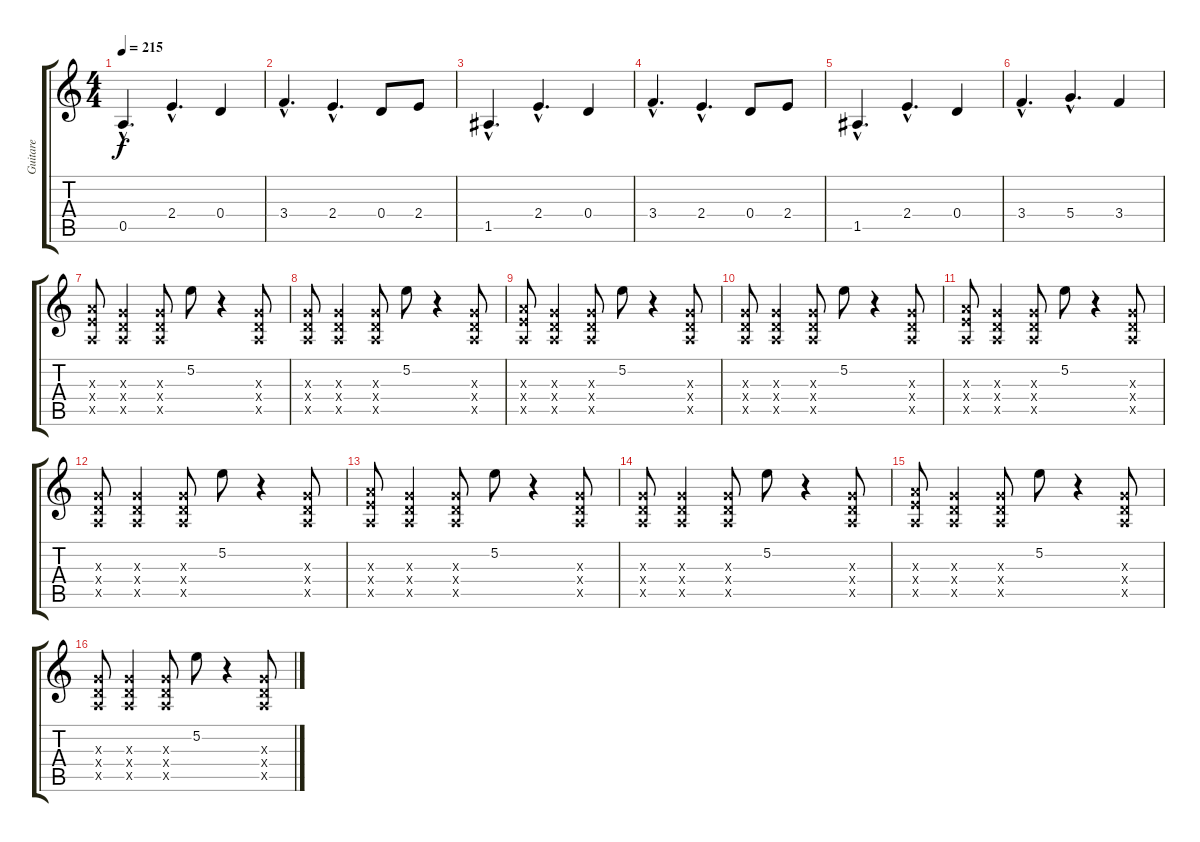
\track ("Guitare" "Guitare") {instrument distortionguitar}
\staff {score tabs}
\tuning (E4 B3 G3 D3 A2 E2) {hide}
\ts (4 4)
\tempo 215
\clef g2
\ks c
0.5{hac}.4{d dy f} 2.4{hac}.4{d} 0.4.4 |
3.4{hac}.4{d} 2.4{hac}.4{d} 0.4.8 2.4.8 |
1.5{hac}.4{d} 2.4{hac}.4{d} 0.4.4 |
3.4{hac}.4{d} 2.4{hac}.4{d} 0.4.8 2.4.8 |
1.5{hac}.4{d} 2.4{hac}.4{d} 0.4.4 |
3.4{hac}.4{d} 5.4{hac}.4{d} 3.4.4 |
(2.3{x} 2.4{x} 0.5{x}).8 (0.3{x} 0.4{x} 0.5{x}).4 (0.3{x} 0.4{x} 0.5{x}).8 5.2.8 r.4 (0.3{x} 0.4{x} 0.5{x}).8 |
(0.3{x} 0.4{x} 0.5{x}).8 (0.3{x} 0.4{x} 0.5{x}).4 (0.3{x} 0.4{x} 0.5{x}).8 5.2.8 r.4 (0.3{x} 0.4{x} 0.5{x}).8 |
(2.3{x} 2.4{x} 0.5{x}).8 (0.3{x} 0.4{x} 0.5{x}).4 (0.3{x} 0.4{x} 0.5{x}).8 5.2.8 r.4 (0.3{x} 0.4{x} 0.5{x}).8 |
(0.3{x} 0.4{x} 0.5{x}).8 (0.3{x} 0.4{x} 0.5{x}).4 (0.3{x} 0.4{x} 0.5{x}).8 5.2.8 r.4 (0.3{x} 0.4{x} 0.5{x}).8 |
(2.3{x} 2.4{x} 0.5{x}).8 (0.3{x} 0.4{x} 0.5{x}).4 (0.3{x} 0.4{x} 0.5{x}).8 5.2.8 r.4 (0.3{x} 0.4{x} 0.5{x}).8 |
(0.3{x} 0.4{x} 0.5{x}).8 (0.3{x} 0.4{x} 0.5{x}).4 (0.3{x} 0.4{x} 0.5{x}).8 5.2.8 r.4 (0.3{x} 0.4{x} 0.5{x}).8 |
(2.3{x} 2.4{x} 0.5{x}).8 (0.3{x} 0.4{x} 0.5{x}).4 (0.3{x} 0.4{x} 0.5{x}).8 5.2.8 r.4 (0.3{x} 0.4{x} 0.5{x}).8 |
(0.3{x} 0.4{x} 0.5{x}).8 (0.3{x} 0.4{x} 0.5{x}).4 (0.3{x} 0.4{x} 0.5{x}).8 5.2.8 r.4 (0.3{x} 0.4{x} 0.5{x}).8 |
(2.3{x} 2.4{x} 0.5{x}).8 (0.3{x} 0.4{x} 0.5{x}).4 (0.3{x} 0.4{x} 0.5{x}).8 5.2.8 r.4 (0.3{x} 0.4{x} 0.5{x}).8 |
(0.3{x} 0.4{x} 0.5{x}).8 (0.3{x} 0.4{x} 0.5{x}).4 (0.3{x} 0.4{x} 0.5{x}).8 5.2.8 r.4 (0.3{x} 0.4{x} 0.5{x}).8
